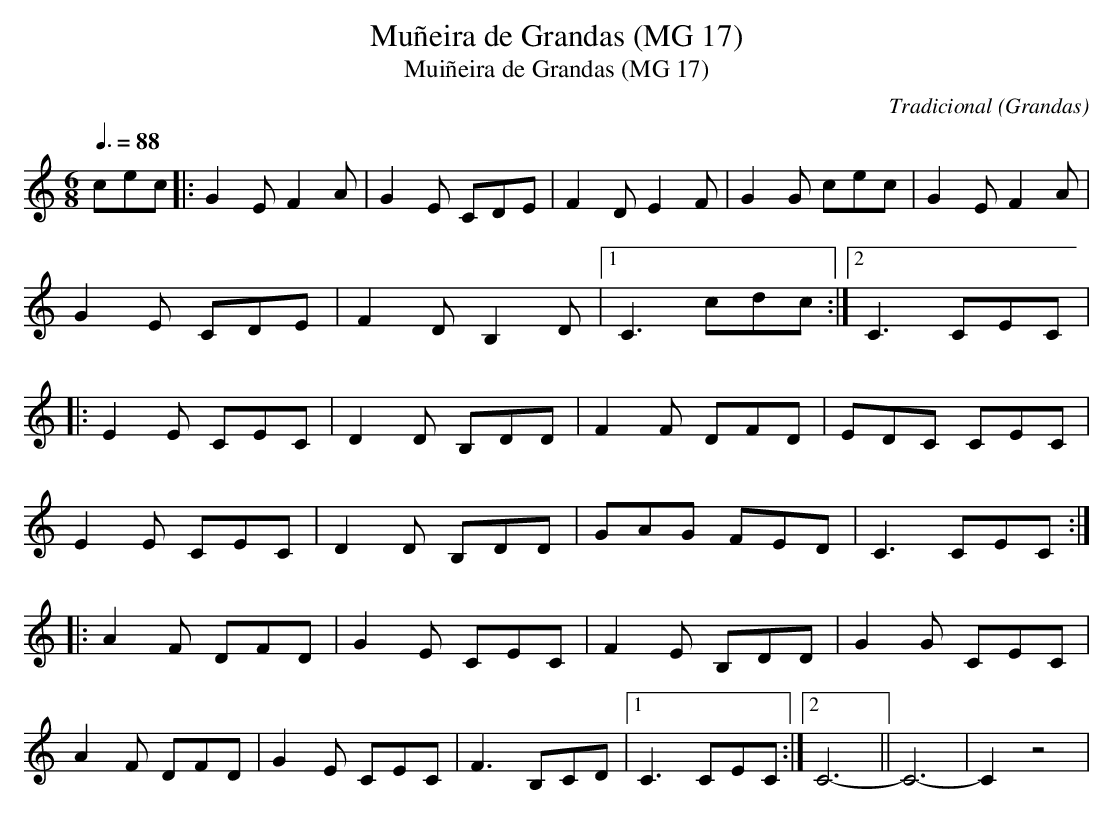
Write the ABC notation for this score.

X:1
T:Muñeira de Grandas (MG 17)
T:Muiñeira de Grandas (MG 17)
C:Tradicional
O:Grandas
M:6/8
L:1/8
Q:3/8=88
E:Nivel 2
K:C
cec|: G2 E F2 A|G2 E CDE|F2 D E2 F|G2 G cec|G2 E F2 A|
G2 E CDE|F2 D B,2 D|[1 C3 cdc :|[2 C3 CEC|
|: E2 E CEC|D2 D B,DD|F2 F DFD|EDC CEC|
E2 E CEC|D2 D B,DD|GAG FED|C3 CEC :|
|: A2 F DFD|G2 E CEC|F2 E B,DD|G2 G CEC|
A2 F DFD|G2 E CEC|F3 B,CD|[1 C3 CEC :|[2 C6-||C6-|C2 z4|
